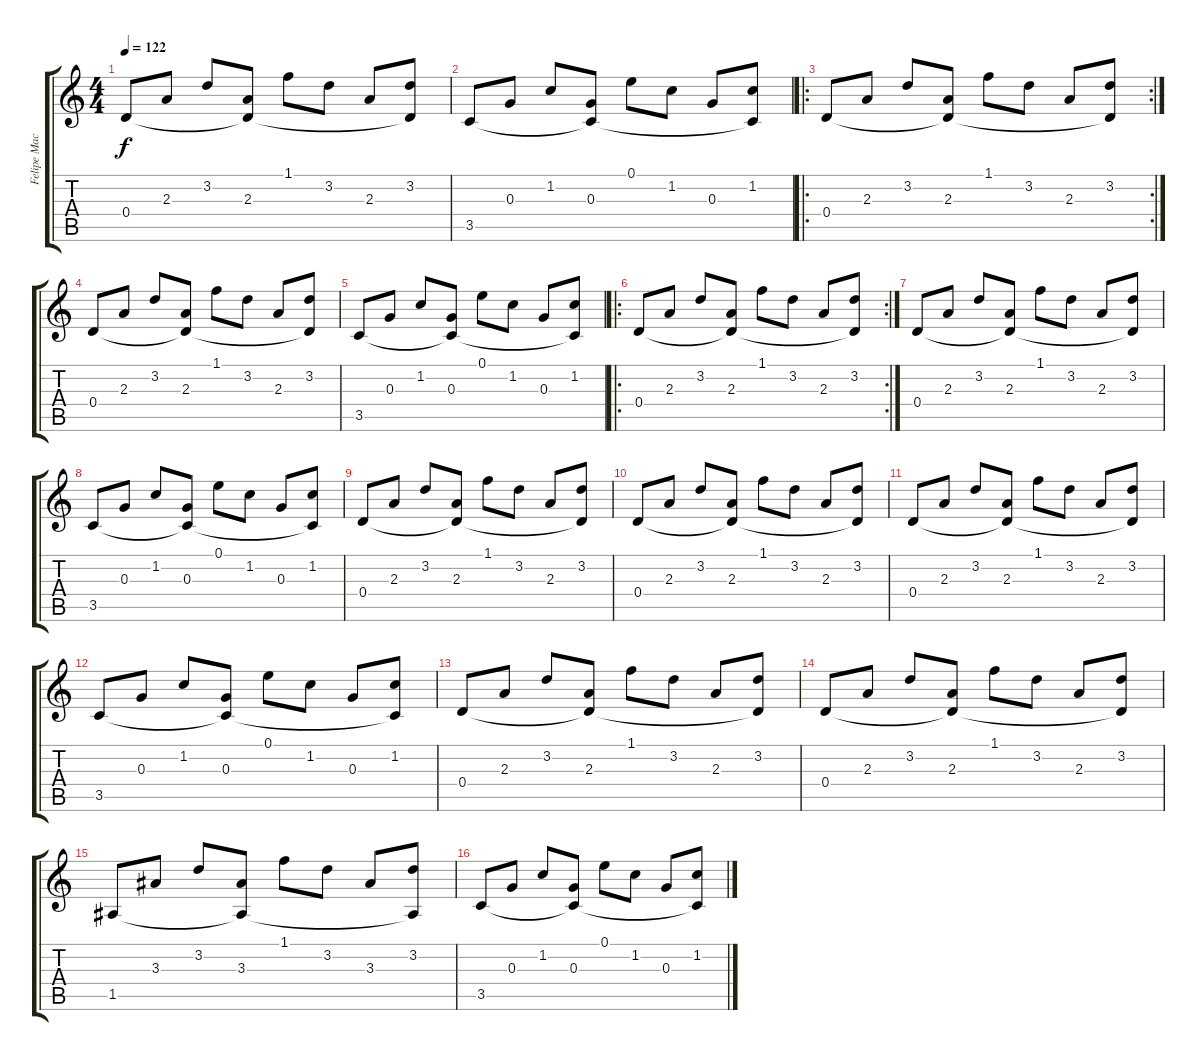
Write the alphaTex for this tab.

\track ("Felipe Machado" "Felipe Mac") {instrument acousticguitarsteel}
\staff {score tabs}
\tuning (E4 B3 G3 D3 A2 E2) {hide}
\ts (4 4)
\tempo 122
\clef g2
\ks c
0.4.8{dy f instrument acousticguitarsteel} 2.3.8 3.2.8 (2.3 0.4{t}).8 1.1.8 3.2.8 2.3.8 (3.2 0.4{t}).8 |
3.5.8 0.3.8 1.2.8 (0.3 3.5{t}).8 0.1.8 1.2.8 0.3.8 (1.2 3.5{t}).8 |
\ro
\rc 2
0.4.8 2.3.8 3.2.8 (2.3 0.4{t}).8 1.1.8 3.2.8 2.3.8 (3.2 0.4{t}).8 |
0.4.8 2.3.8 3.2.8 (2.3 0.4{t}).8 1.1.8 3.2.8 2.3.8 (3.2 0.4{t}).8 |
3.5.8 0.3.8 1.2.8 (0.3 3.5{t}).8 0.1.8 1.2.8 0.3.8 (1.2 3.5{t}).8 |
\ro
\rc 2
0.4.8 2.3.8 3.2.8 (2.3 0.4{t}).8 1.1.8 3.2.8 2.3.8 (3.2 0.4{t}).8 |
0.4.8 2.3.8 3.2.8 (2.3 0.4{t}).8 1.1.8 3.2.8 2.3.8 (3.2 0.4{t}).8 |
3.5.8 0.3.8 1.2.8 (0.3 3.5{t}).8 0.1.8 1.2.8 0.3.8 (1.2 3.5{t}).8 |
0.4.8 2.3.8 3.2.8 (2.3 0.4{t}).8 1.1.8 3.2.8 2.3.8 (3.2 0.4{t}).8 |
0.4.8 2.3.8 3.2.8 (2.3 0.4{t}).8 1.1.8 3.2.8 2.3.8 (3.2 0.4{t}).8 |
0.4.8 2.3.8 3.2.8 (2.3 0.4{t}).8 1.1.8 3.2.8 2.3.8 (3.2 0.4{t}).8 |
3.5.8 0.3.8 1.2.8 (0.3 3.5{t}).8 0.1.8 1.2.8 0.3.8 (1.2 3.5{t}).8 |
0.4.8 2.3.8 3.2.8 (2.3 0.4{t}).8 1.1.8 3.2.8 2.3.8 (3.2 0.4{t}).8 |
0.4.8 2.3.8 3.2.8 (2.3 0.4{t}).8 1.1.8 3.2.8 2.3.8 (3.2 0.4{t}).8 |
1.5.8 3.3.8 3.2.8 (3.3 1.5{t}).8 1.1.8 3.2.8 3.3.8 (3.2 1.5{t}).8 |
3.5.8 0.3.8 1.2.8 (0.3 3.5{t}).8 0.1.8 1.2.8 0.3.8 (1.2 3.5{t}).8
